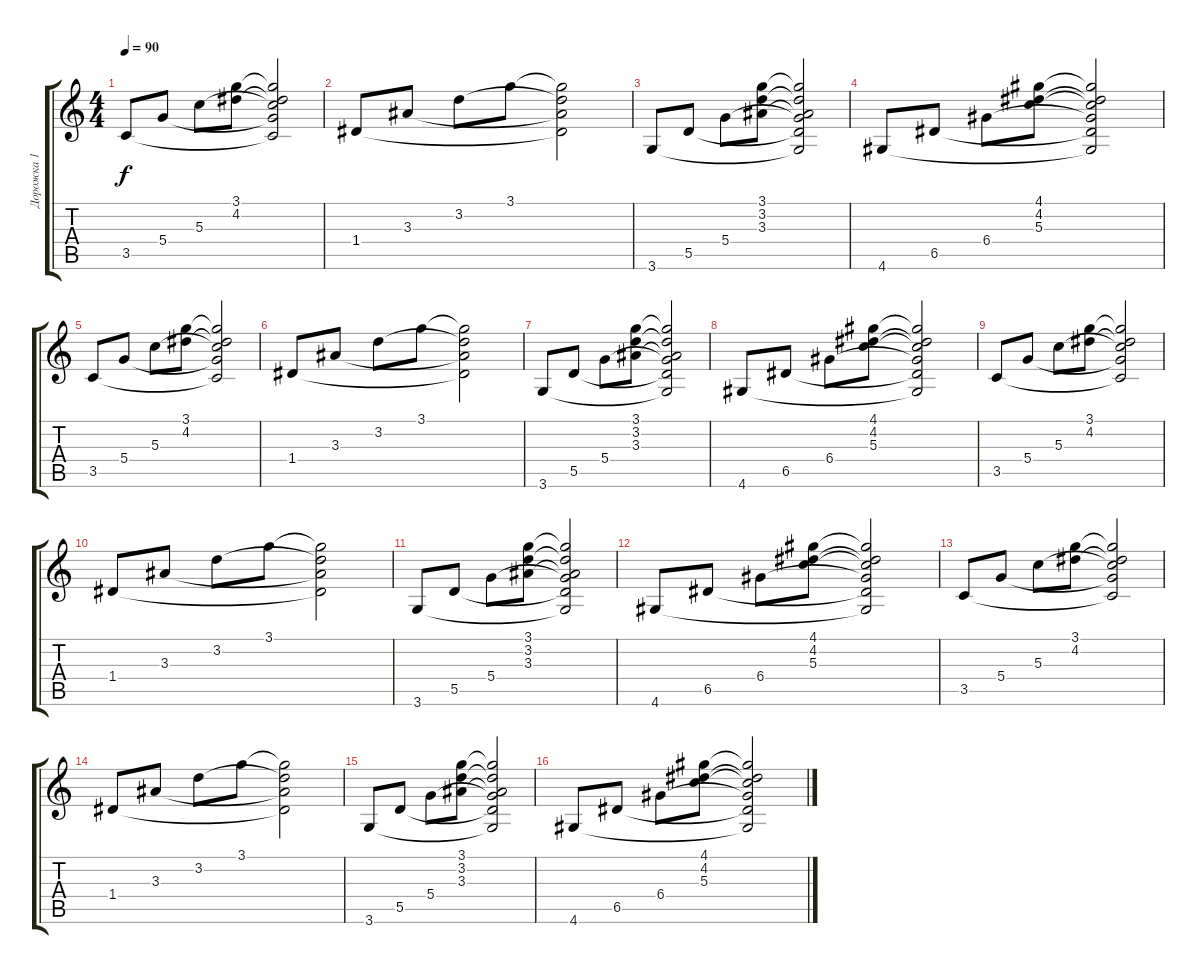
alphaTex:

\track ("Дорожка 1" "Дорожка 1") {instrument acousticguitarsteel}
\staff {score tabs}
\tuning (E4 B3 G3 D3 A2 E2) {hide}
\ts (4 4)
\tempo 90
\clef g2
\ks c
3.5.8{dy f} 5.4.8 5.3.8 (3.1 4.2).8 (3.1{t} 4.2{t} 5.3{t} 5.4{t} 3.5{t}).2 |
1.4.8 3.3.8 3.2.8 3.1.8 (3.1{t} 3.2{t} 3.3{t} 1.4{t}).2 |
3.6.8 5.5.8 5.4.8 (3.1 3.2 3.3).8 (3.1{t} 3.2{t} 3.3{t} 5.4{t} 5.5{t} 3.6{t}).2 |
4.6.8 6.5.8 6.4.8 (4.1 4.2 5.3).8 (4.1{t} 4.2{t} 5.3{t} 6.4{t} 6.5{t} 4.6{t}).2 |
3.5.8 5.4.8 5.3.8 (3.1 4.2).8 (3.1{t} 4.2{t} 5.3{t} 5.4{t} 3.5{t}).2 |
1.4.8 3.3.8 3.2.8 3.1.8 (3.1{t} 3.2{t} 3.3{t} 1.4{t}).2 |
3.6.8 5.5.8 5.4.8 (3.1 3.2 3.3).8 (3.1{t} 3.2{t} 3.3{t} 5.4{t} 5.5{t} 3.6{t}).2 |
4.6.8 6.5.8 6.4.8 (4.1 4.2 5.3).8 (4.1{t} 4.2{t} 5.3{t} 6.4{t} 6.5{t} 4.6{t}).2 |
3.5.8 5.4.8 5.3.8 (3.1 4.2).8 (3.1{t} 4.2{t} 5.3{t} 5.4{t} 3.5{t}).2 |
1.4.8 3.3.8 3.2.8 3.1.8 (3.1{t} 3.2{t} 3.3{t} 1.4{t}).2 |
3.6.8 5.5.8 5.4.8 (3.1 3.2 3.3).8 (3.1{t} 3.2{t} 3.3{t} 5.4{t} 5.5{t} 3.6{t}).2 |
4.6.8 6.5.8 6.4.8 (4.1 4.2 5.3).8 (4.1{t} 4.2{t} 5.3{t} 6.4{t} 6.5{t} 4.6{t}).2 |
3.5.8 5.4.8 5.3.8 (3.1 4.2).8 (3.1{t} 4.2{t} 5.3{t} 5.4{t} 3.5{t}).2 |
1.4.8 3.3.8 3.2.8 3.1.8 (3.1{t} 3.2{t} 3.3{t} 1.4{t}).2 |
3.6.8 5.5.8 5.4.8 (3.1 3.2 3.3).8 (3.1{t} 3.2{t} 3.3{t} 5.4{t} 5.5{t} 3.6{t}).2 |
4.6.8 6.5.8 6.4.8 (4.1 4.2 5.3).8 (4.1{t} 4.2{t} 5.3{t} 6.4{t} 6.5{t} 4.6{t}).2
